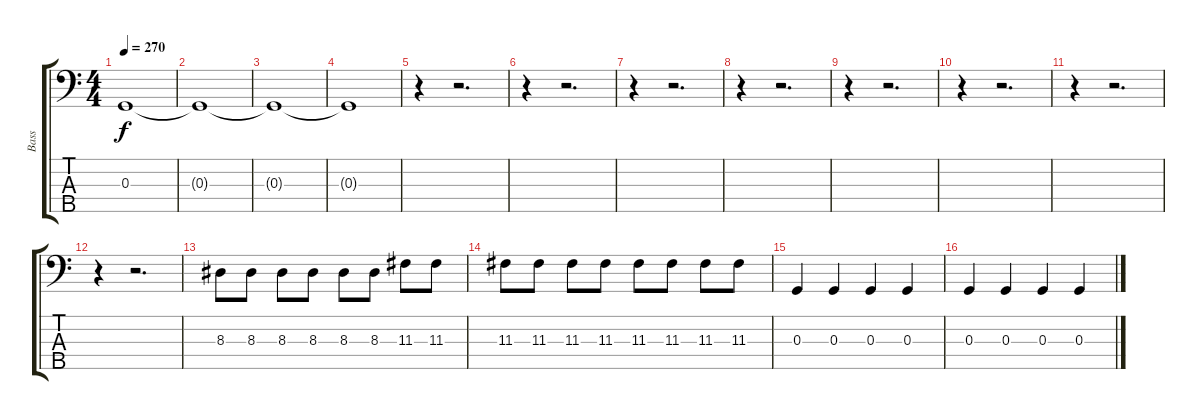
\track ("Bass" "Bass") {instrument electricbassfinger}
\staff {score tabs}
\tuning (F2 C2 G1 D1 A0) {hide}
\ts (4 4)
\tempo 270
\clef f4
\ks c
0.3{t}.1{dy f} |
0.3{t}.1 |
0.3{t}.1 |
0.3{t}.1 |
r.4 r.2{d} |
r.4 r.2{d} |
r.4 r.2{d} |
r.4 r.2{d} |
r.4 r.2{d} |
r.4 r.2{d} |
r.4 r.2{d} |
r.4 r.2{d} |
8.3.8 8.3.8 8.3.8 8.3.8 8.3.8 8.3.8 11.3.8 11.3.8 |
11.3.8 11.3.8 11.3.8 11.3.8 11.3.8 11.3.8 11.3.8 11.3.8 |
0.3.4 0.3.4 0.3.4 0.3.4 |
0.3.4 0.3.4 0.3.4 0.3.4
